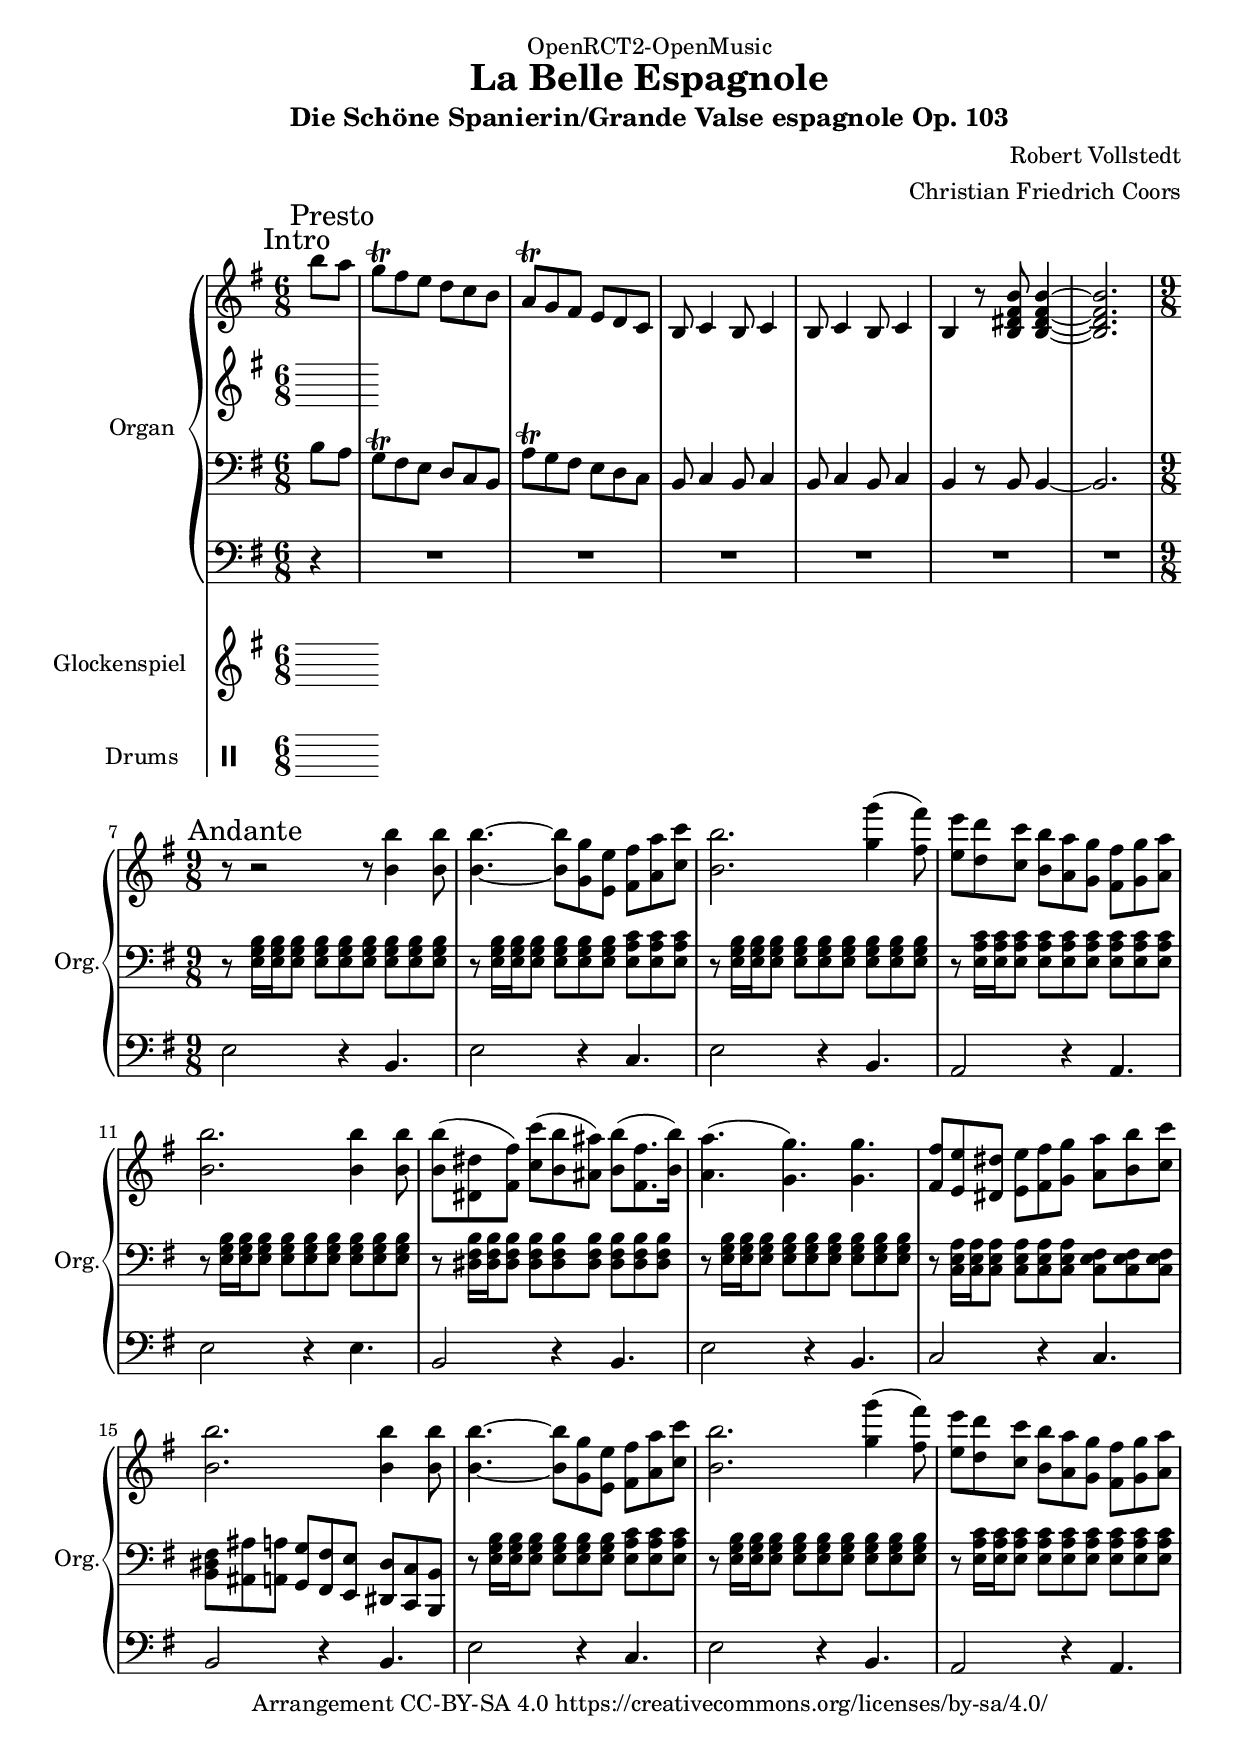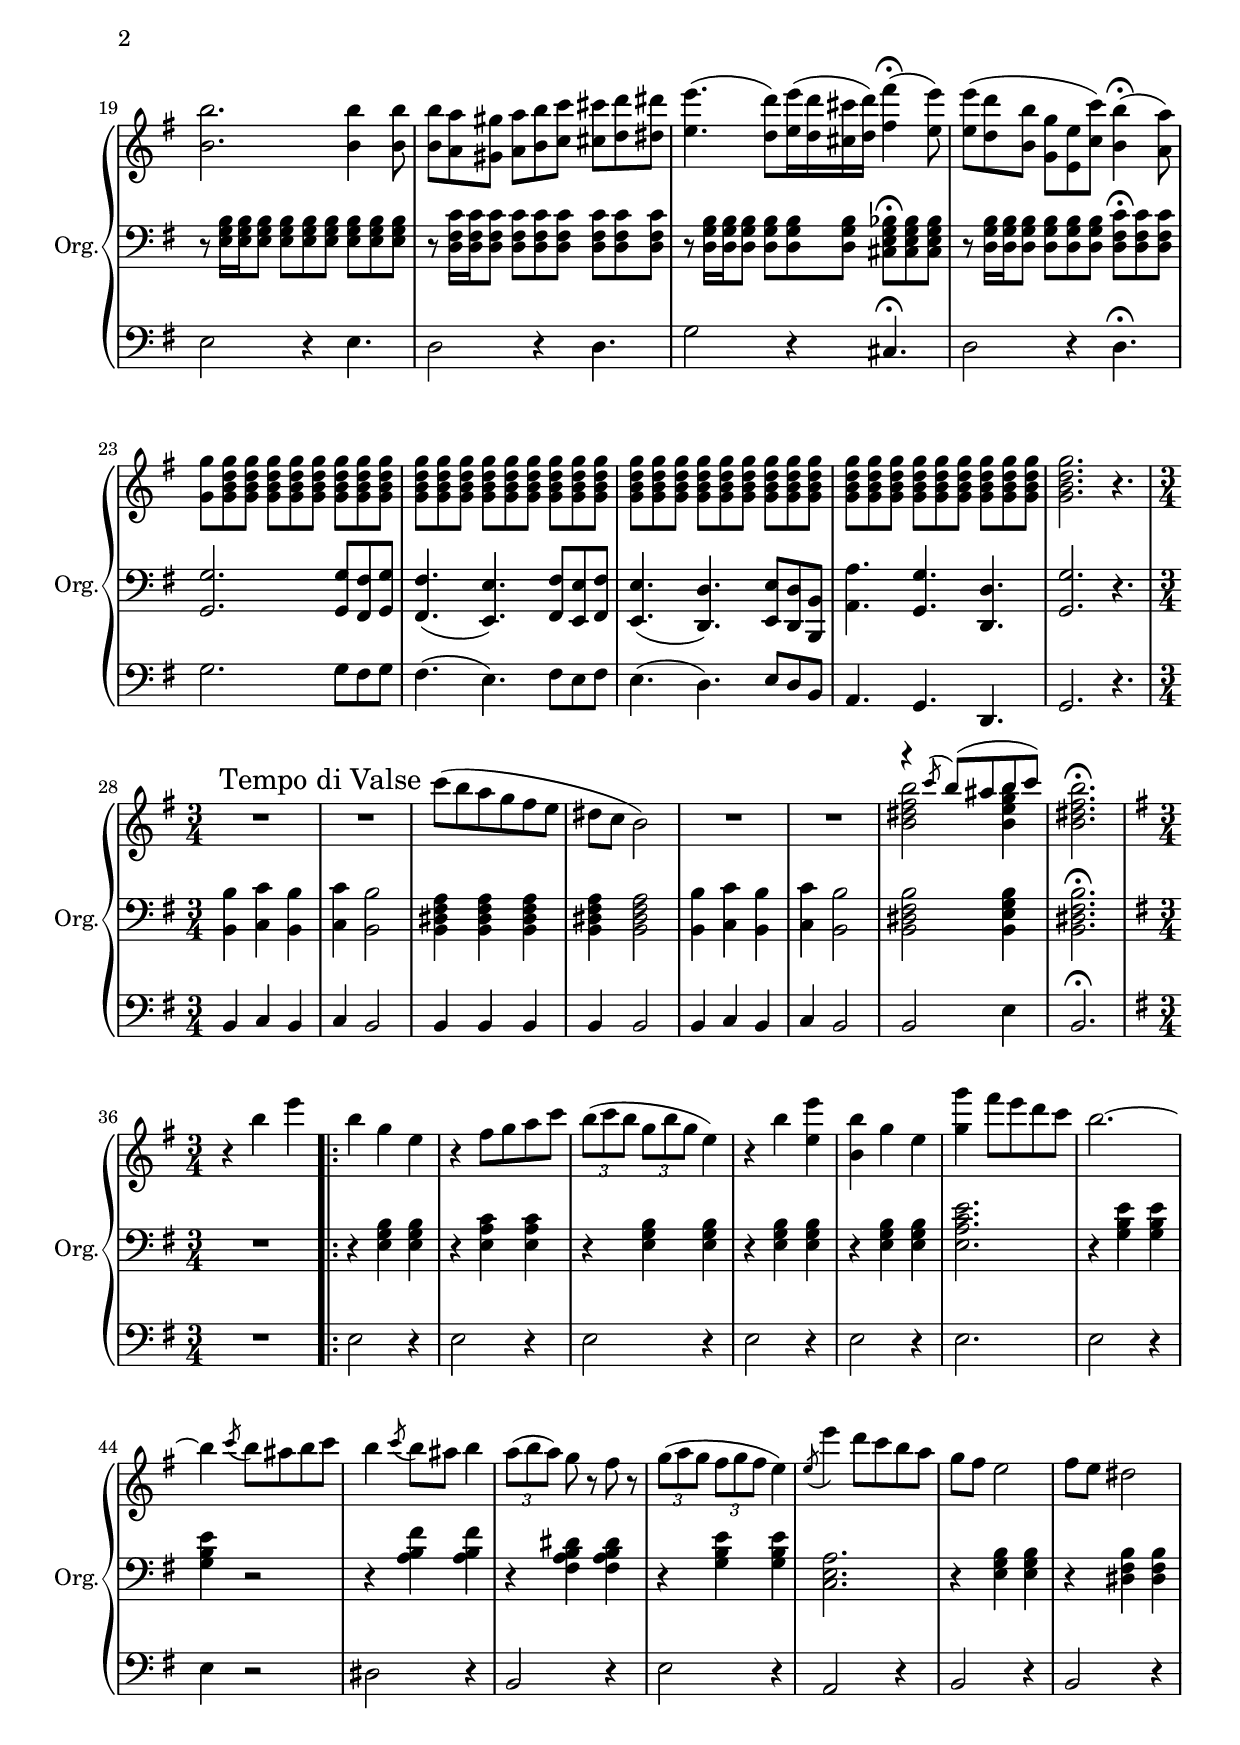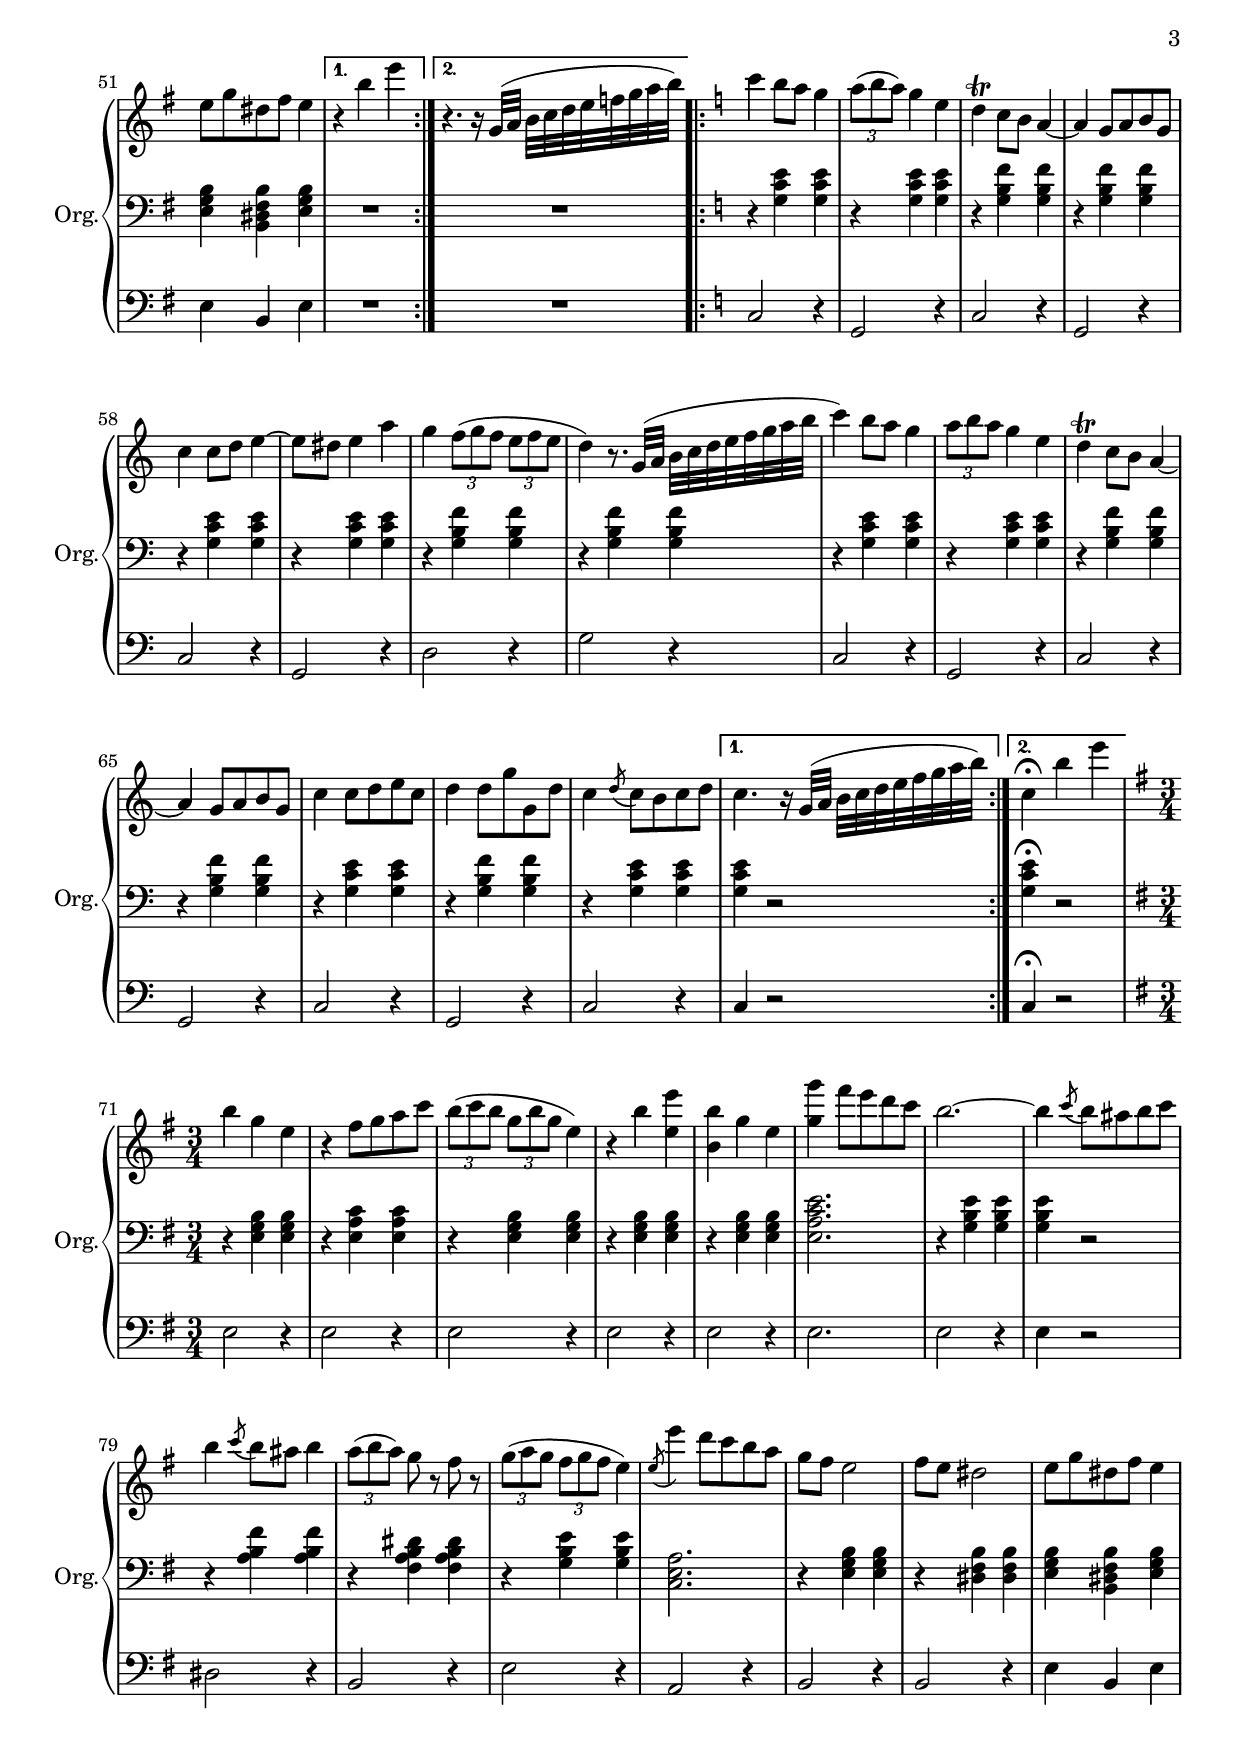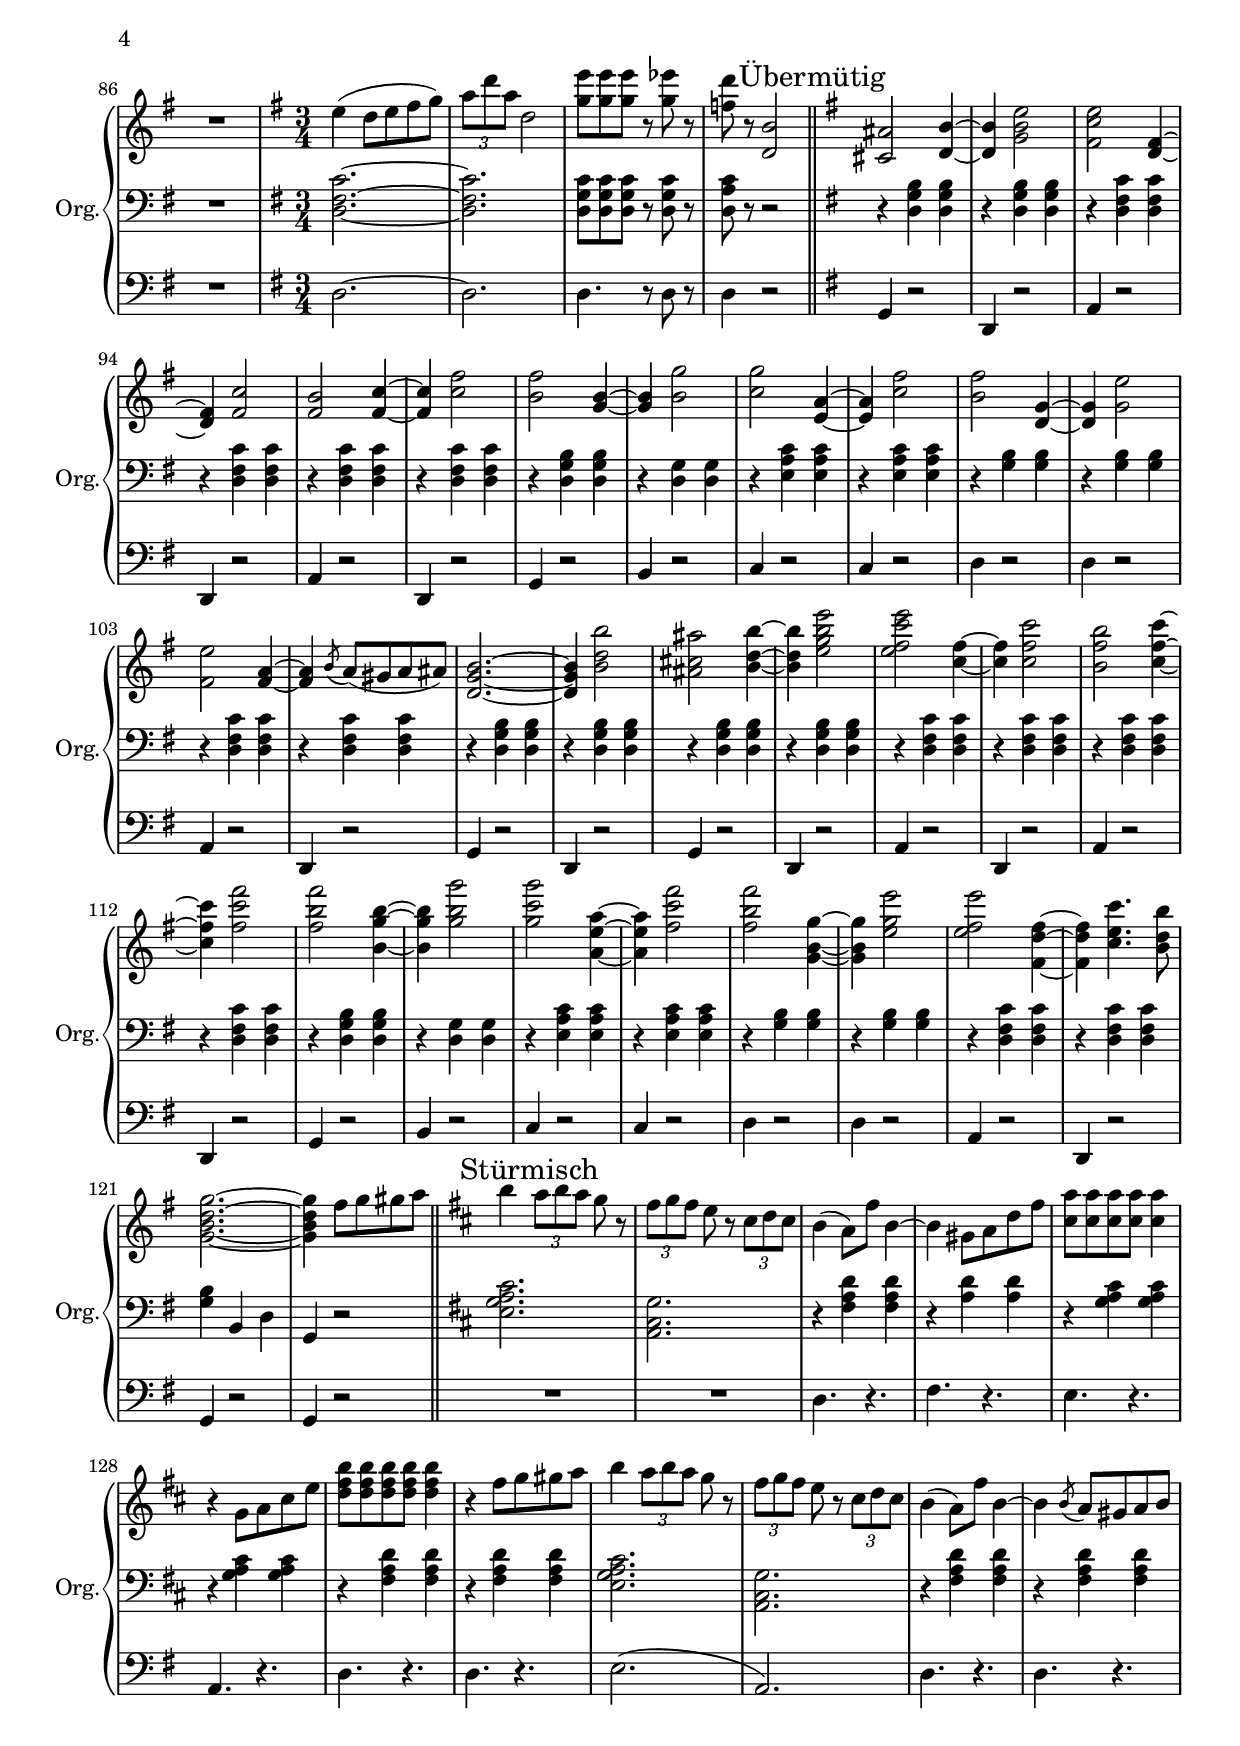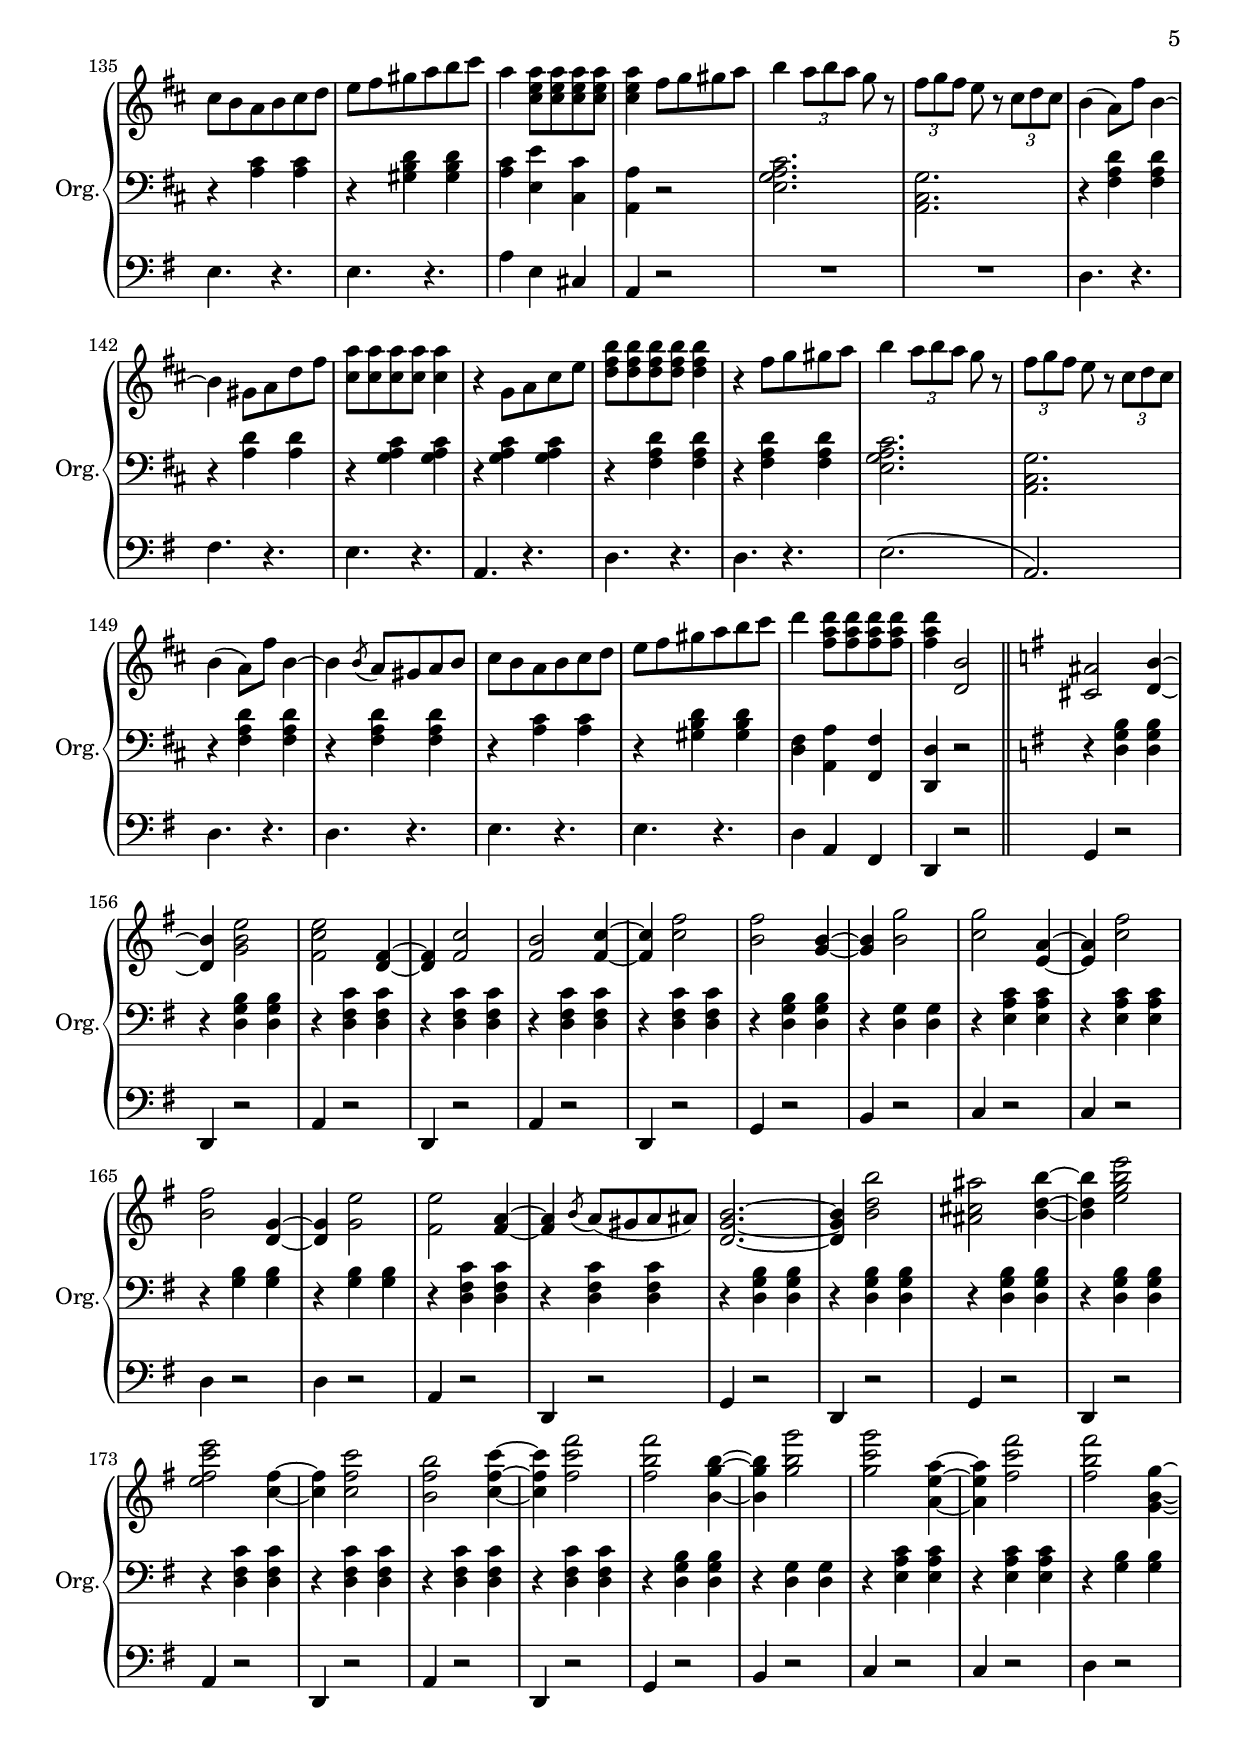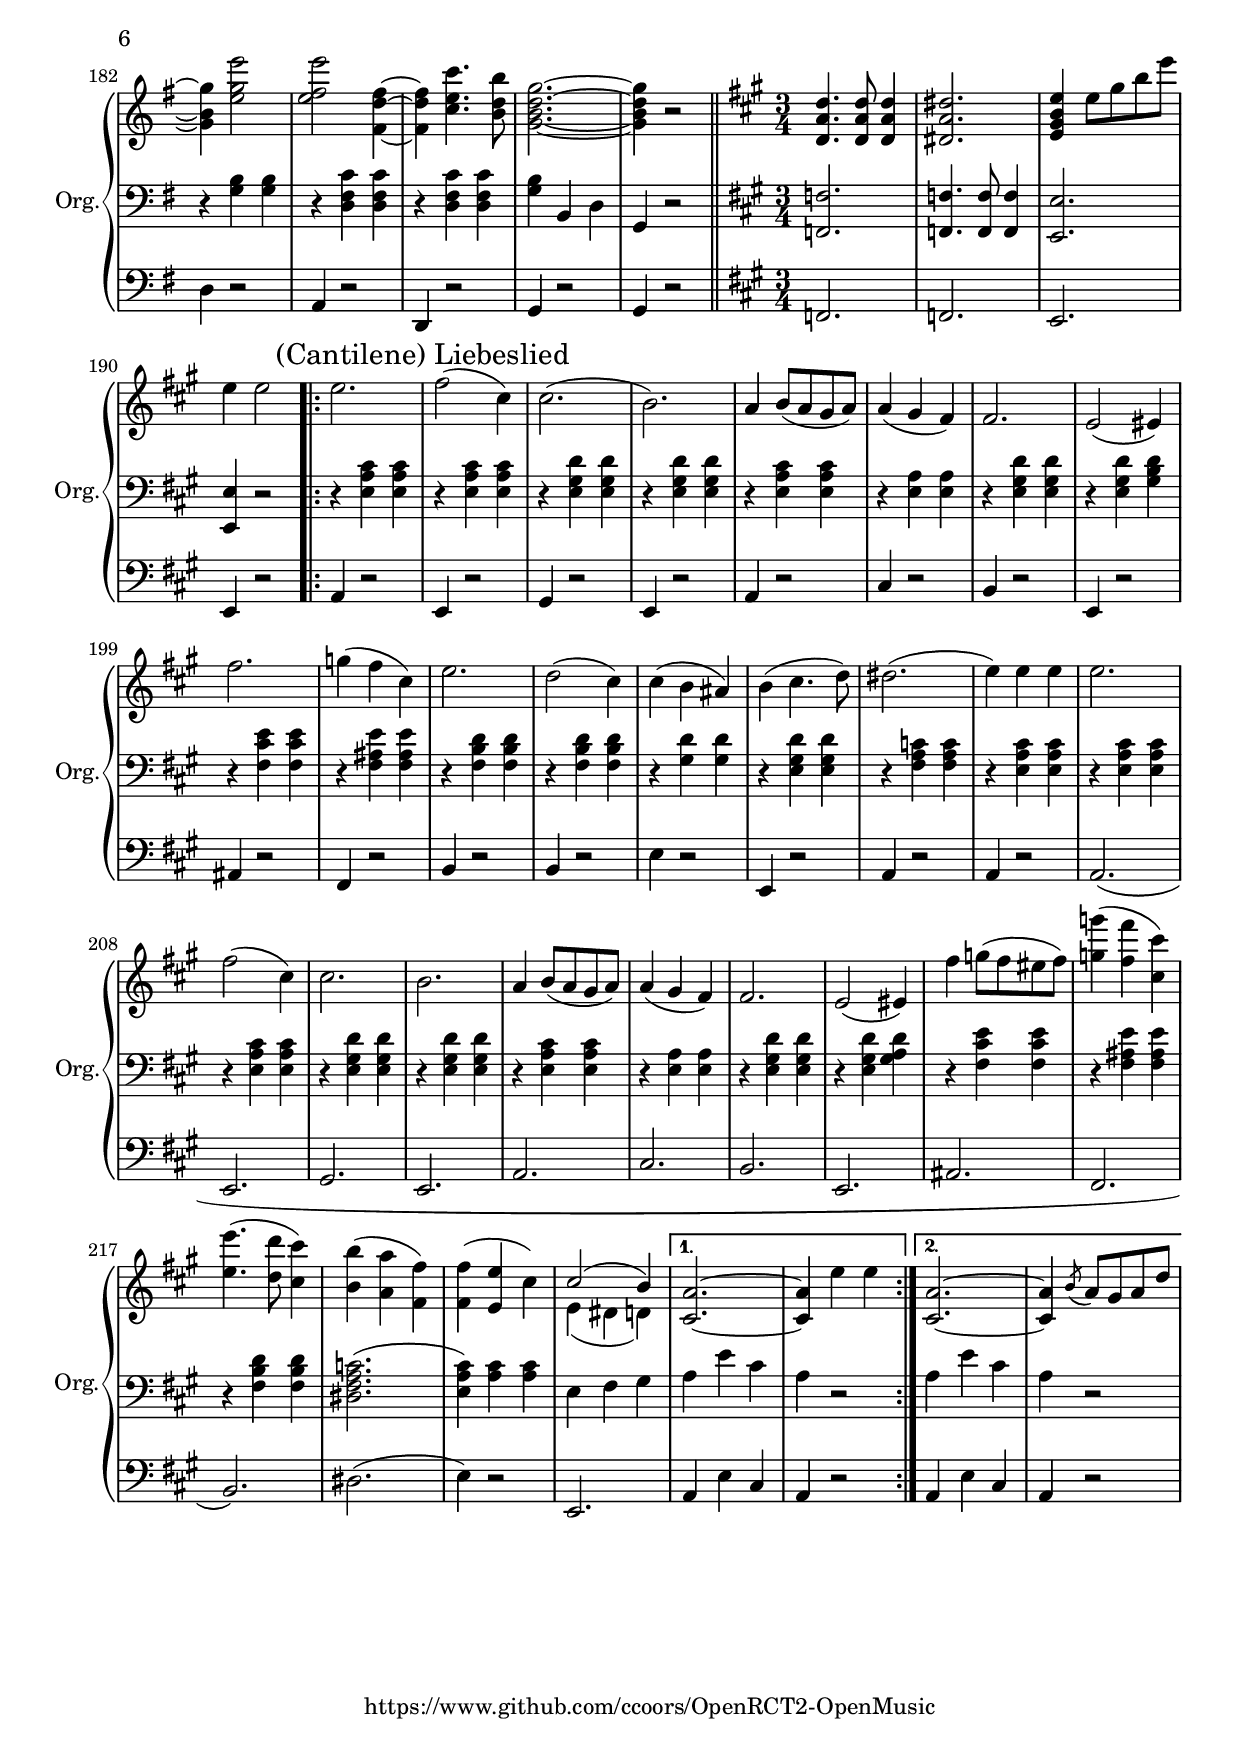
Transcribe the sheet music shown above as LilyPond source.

\version "2.18.2"
\include "../../include/include.ly"

\header {
  dedication = "OpenRCT2-OpenMusic"
  title = "La Belle Espagnole"
  arranger = "Christian Friedrich Coors"
  subtitle = "Die Schöne Spanierin/Grande Valse espagnole Op. 103"
  composer = "Robert Vollstedt"
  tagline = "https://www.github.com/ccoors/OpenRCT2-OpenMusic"
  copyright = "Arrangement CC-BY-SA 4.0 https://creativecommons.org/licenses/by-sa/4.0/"
}

global_presto = {
  \key e \minor
  \time 6/8
  \partial 4
}

global_andante_tempo = {
  \set Score.tempoHideNote = ##t
  \tempo 4 = 95
}

global_andante_fermata = {
  \set Score.tempoHideNote = ##t
  \tempo 4 = 60
}

global_andante = {
  \time 9/8
  \global_andante_tempo
}

global_tempo_di_valse = {
  \set Score.tempoHideNote = ##t
  \tempo 4 = 220
  \time 3/4
}

global_one = {
  \set Score.tempoHideNote = ##t
  \tempo 4 = 200
  \time 3/4
  \key e \minor
}

global_one_two_tempo = {
  \set Score.tempoHideNote = ##t
  \tempo 4 = 200
}

global_one_two_fermata = {
  \set Score.tempoHideNote = ##t
  \tempo 4 = 60
}

global_one_two = {
  \key c \major
  \global_one_two_tempo
}

global_two = {
  \key e \minor
  \set Score.tempoHideNote = ##t
  \tempo 4 = 180
  \time 3/4
}

global_two_uebermuetig = {
  \key e \minor
  \set Score.tempoHideNote = ##t
  \tempo 4 = 200
}

global_two_stuermisch = {
  \key d \major % Or b minor?
  \set Score.tempoHideNote = ##t
  \tempo 4 = 220
}

global_three_intro = {
  \key a \major % Or fis minor?
  \set Score.tempoHideNote = ##t
  \tempo 4 = 180
  \time 3/4
}

melody_one_a_tempo = \relative c''' {
  b g e |
  r fis8 g a c |
  \tuplet 3/2 { b( c b } \tuplet 3/2 { g b g } e4) |
  r b' <e e,> |
  <b b,> g e |
  <g g'> fis'8 e d c |
  b2.~ |
  b4 \acciaccatura c8 b ais b c |
  b4 \acciaccatura c8 b ais b4 |
  \tuplet 3/2 { a8( b a) } g r fis r |
  \tuplet 3/2 { g( a g } \tuplet 3/2 { fis g fis } e4) |
  \acciaccatura e8 e'4 d8 c b a |
  g fis e2 |
  fis8 e dis2 |
  e8 g dis fis e4 |
}

melody_one_stuermisch = \relative c'' {
  \tuplet 3/2 { fis8 g fis } e r \tuplet 3/2 { cis d cis } |
  b4( a8) fis' b,4~ |
  b gis8 a d fis |
  \repeat unfold 4 { <cis a'> } <cis a'>4 |
  r4 g8 a cis e |
  \repeat unfold 4 { <d fis b> } <d fis b>4 |
  r fis8 g gis a |
  b4 \tuplet 3/2 { a8 b a } g r |
  
  \tuplet 3/2 { fis g fis } e r \tuplet 3/2 { cis d cis } |
  b4( a8) fis' b,4~ |
  b \acciaccatura b8 a gis a b |
  cis b a b cis d |
  e fis gis a b cis |
}

melody_uebermuetig = \relative c'' {
  <ais cis,>2 <b d,>4~ |
  <b d,> <g b e>2 |
  <fis c' e>2 <d fis>4~ |
  <d fis> <fis c'>2 |
  
  <fis b>2 <fis c'>4~ |
  <fis c'> <c' fis>2 |
  <b fis'> <g b>4~ |
  <g b> <b g'>2 |
  <c g'> <a e>4~ |
  <a e> <c fis>2 |
  <b fis'> <g d>4~ |
  <g d> <g e'>2 |
  <fis e'> <fis a>4~ |
  <fis a> \acciaccatura b8 a( gis a ais) |
  
  <b g d>2.~ |
  <b g d>4 <b d b'>2 |
  <ais cis ais'> <b d b'>4~ |
  <b d b'> <e g b e>2 |
  <e fis c' e> <fis c>4~ |
  <fis c> <c fis c'>2 |
  <b fis' b> <c fis c'>4~ |
  <c fis c'> <fis c' fis>2 |
  <fis b fis'> <b g b,>4~ |
  <b g b,> <g b g'>2 |
  
  <g c g'>2 <a e a,>4~ |
  <a e a,> <fis c' fis>2 |
  <fis b fis'> <g b, g>4~ |
  <g b, g> <e g e'>2
  <e fis e'> <fis d fis,>4~ |
  <fis d fis,> <c e c'>4. <b d b'>8 |
  <g b d g>2.~ |
  <g b d g>4
}

melody = \relative c'' {
  \global_presto
  \mark "Intro"
  b'8\mark "Presto" a |
  g\trill fis e d c b |
  a\trill g fis e d c |
  \repeat unfold 2 { b8 c4 b8 c4 | }
  b4 r8 <b dis fis b>8 <b dis fis b>4~ |
  <b dis fis b>2. |
  
  \global_andante
  r8\mark "Andante" r2 r8 <b' b'>4 <b b'>8 |
  <b b'>4.~ <b b'>8 <g g'> <e e'> <fis fis'> <a a'> <c c'> |
  <b b'>2. <g' g'>4( <fis fis'>8) |
  <e e'> <d d'> <c c'> <b b'> <a a'> <g g'> <fis fis'> <g g'> <a a'> |
  <b b'>2. <b b'>4 <b b'>8 |
  <b b'>( <dis, dis'> <fis fis'>) <c' c'>( <b b'> <ais ais'>) <b b'>( <fis fis'>8. <b b'>16) |
  <a a'>4.( <g g'>) <g g'> |
  <fis fis'>8 <e e'> <dis dis'> <e e'> <fis fis'> <g g'> <a a'> <b b'> <c c'> |
  <b b'>2. <b b'>4 <b b'>8 |
  <b b'>4.~ <b b'>8 <g g'> <e e'> <fis fis'> <a a'> <c c'> |
  <b b'>2. <g' g'>4( <fis fis'>8) |
  <e e'> <d d'> <c c'> <b b'> <a a'> <g g'> <fis fis'> <g g'> <a a'> |
  <b b'>2. <b b'>4 <b b'>8 |
  <b b'>8 <a a'> <gis gis'> <a a'> <b b'> <c c'> <cis cis'> <d d'> <dis dis'> |
  <e e'>4.( <d d'>8) <e e'>16( <d d'> <cis cis'> <d d'>) <fis fis'>4\fermata( <e e'>8) |
  <e e'>8( <d d'> <b b'> <g g'> <e e'> <c' c'>) <b b'>4\fermata( <a a'>8) |
  <g g'>8 \repeat unfold 8 { <g b d g> } |
  \repeat unfold 3 { \repeat unfold 9 { <g b d g> } | }
  <g b d g>2. r4. |
  
  \global_tempo_di_valse
  R2.\mark "Tempo di Valse" |
  R2. |
  c'8( b a g fis e |
  dis c b2) |
  R2.*2
  
  <<
    { r4 \acciaccatura c'8 b( ais b c) }
  \\
    { <b, dis fis b>2 <b e g b>4 }
  >>
  \global_andante_tempo <b dis fis b>2.\fermata |
  
  \global_one
  r4 b' e |
  \repeat volta 2 {
    \melody_one_a_tempo
  }
  \alternative {
    { r4 b e | }
    { r4. r16 g,,32( a b c d e f g a b) | }
  }
  
  \global_one_two
  \repeat volta 2 {
    c4 b8 a g4 |
    \tuplet 3/2 { a8( b a) } g4 e |
    d\trill c8 b a4~ |
    a g8 a b g |
    c4 c8 d e4~ |
    e8 dis e4 a |
    g \tuplet 3/2 { f8( g f } \tuplet 3/2 { e f e } |
    d4) r8. g,32( a b c d e f g a b |
    c4) b8 a g4 |
    \tuplet 3/2 { a8 b a } g4 e |
    d\trill c8 b a4~ |
    a g8 a b g |
    c4 c8 d e c |
    d4 d8 g g, d' |
    c4 \acciaccatura d8 c b c d |
  }
  \alternative {
    { c4. r16 g32( a b c d e f g a b) }
    { \global_one_two_fermata c,4\fermata \global_one_two_tempo b' e }
  }
  
  \global_one
  \melody_one_a_tempo
  
  R2.
  \global_two
  \relative c'' {
    e4( d8 e fis g) |
    \tuplet 3/2 { a d a } d,2 |
    <g e'>8 <g e'> <g e'> r <g es'> r |
    <f d'> r <b, d,>2\mark "Übermütig" |
    
    \bar "||"
    \global_two_uebermuetig
    \melody_uebermuetig
    fis'8 g gis a |
    
    \bar "||"
    \global_two_stuermisch
    b4\mark "Stürmisch" \tuplet 3/2 { a8 b a } g r |
    \melody_one_stuermisch
    a4 \repeat unfold 4 { <a e cis>8 } |
    
    <a e cis>4 fis8 g gis a |
    b4 \tuplet 3/2 { a8 b a } g r |
    \melody_one_stuermisch
    d'4 \repeat unfold 4 { <d a fis>8 } |
    <d a fis>4 <b, d,>2 |
    \bar "||"
    \global_two_uebermuetig
    \melody_uebermuetig
    r2 |
    \bar "||"
    
    \global_three_intro
    <d a d,>4. <d a d,>8 <d a d,>4 |
    <dis a dis,>2. |
    <e b gis e>4 e8 gis b e |
    e,4 e2 |
    
    \repeat volta 2 {
      e2.\mark "(Cantilene) Liebeslied" |
      fis2( cis4) |
      cis2.( |
      b) |
      a4 b8( a gis a) |
      a4( gis fis) |
      fis2. |
      e2( eis4) |
      fis'2. |
      g4( fis cis) |
      e2. |
      d2( cis4) |
      cis( b ais) |
      b( cis4. d8) |
      dis2.( |
      e4) e e |
      e2. |
      fis2( cis4) |
      cis2. |
      b |
      a4 b8( a gis a) |
      a4( gis fis) |
      fis2. |
      e2( eis4) |
      fis' g8( fis eis fis) |
      <g g'>4( <fis fis'> <cis cis'>) |
      <e e'>4.( <d d'>8 <cis cis'>4) |
      <b b'>( <a a'> <fis fis'>) |
      <fis fis'>( <e e'> cis') |
      <<
        { cis2( b4) }
        \\
        { e,4( dis d) }
      >>
    }
    \alternative {
      {
        <cis a'>2.~ |
        <cis a'>4 e'4 e |
      }
      {
        <cis, a'>2.~ |
        <cis a'>4 \acciaccatura b'8 a gis a d |
      }
    }
  }
}

second_melody = \relative c'' {
  \global_presto
}

left_one_a_tempo = {
  r4 <e g b> <e g b> |
  r <e a c> <e a c> |
  \repeat unfold 3 { r <e g b> <e g b> }
  <e a c e>2. |
  r4 <g b e> <g b e> |
  <g b e> r2 |
  r4 <a b fis'> <a b fis'> |
  r <fis a b dis> <fis a b dis> |
  r <g b e> <g b e> |
  <c, e a>2. |
  r4 <e g b> <e g b> |
  r <dis fis b> <dis fis b> |
  <e g b> <b dis fis b> <e g b> |
}

left_stuermisch = {
  <a, cis g'>2. |
  r4 <fis' a d> <fis a d> |
  r <a d> <a d> |
  r <g a cis> <g a cis> |
  r <g a cis> <g a cis> |
  r <fis a d> <fis a d> |
  r <fis a d> <fis a d> |
  <e g a cis>2. |
  <a, cis g'> |
  r4 <fis' a d> <fis a d> |
  r <fis a d> <fis a d> |
  r <a cis> <a cis> |
  r <gis b d> <gis b d> |
}

left_uebermuetig = {
  \repeat unfold 2 { r4 <d g b> <d g b> | }
  \repeat unfold 4 { r <d fis c'> <d fis c'> | }
  r4 <d g b> <d g b> |
  r4 <d g> <d g> |
  \repeat unfold 2 { r <e a c> <e a c> | }
  \repeat unfold 2 { r <g b> <g b> | }
  \repeat unfold 2 { r <d fis c'> <d fis c'> | }
  
  \repeat unfold 4 { r <d g b> <d g b> | }
  \repeat unfold 4 { r <d fis c'> <d fis c'> | }
  r <d g b> <d g b> |
  r <d g> <d g> |
  
  \repeat unfold 2 { r <e a c> <e a c> | }
  \repeat unfold 2 { r <g b> <g b> | }
  \repeat unfold 2 { r <d fis c'> <d fis c'> | }
  <g b> b, d |
  g, r2 |
}

left = \relative c' {
  \global_presto
  
  b8 a |
  g\trill fis e d c b |
  a'\trill g fis e d c |
  \repeat unfold 2 { b8 c4 b8 c4 | }
  b4 r8 b8 b4~ |
  b2. |
  
  \global_andante
  r8 <e g b>16 <e g b> \repeat unfold 7 { <e g b>8 } |
  r8 <e g b>16 <e g b> \repeat unfold 4 { <e g b>8 } \repeat unfold 3 { <e a c> } |
  r8 <e g b>16 <e g b> \repeat unfold 7 { <e g b>8 } |
  r8 <e a c>16 <e a c> \repeat unfold 7 { <e a c>8 } |
  r8 <e g b>16 <e g b> \repeat unfold 7 { <e g b>8 } |
  r8 <dis fis b>16 <dis fis b> \repeat unfold 7 { <dis fis b>8 } |
  r8 <e g b>16 <e g b> \repeat unfold 7 { <e g b>8 } |
  r8 <c e a>16 <c e a> \repeat unfold 4 { <c e a>8 } \repeat unfold 3 { <c e fis> } |
  <b dis fis>8 <ais ais'> <a a'> <g g'> <fis fis'> <e e'> <dis dis'> <c c'> <b b'> |
  
  r8 <e' g b>16 <e g b> \repeat unfold 4 { <e g b>8 } \repeat unfold 3 { <e a c> } |
  r8 <e g b>16 <e g b> \repeat unfold 7 { <e g b>8 } |
  r8 <e a c>16 <e a c> \repeat unfold 7 { <e a c>8 } |
  r8 <e g b>16 <e g b> \repeat unfold 7 { <e g b>8 } |
  r8 <d fis c'>16 <d fis c'> \repeat unfold 7 { <d fis c'>8 } |
  r8 <d g b>16 <d g b> \repeat unfold 4 { <d g b>8 } \global_andante_fermata <cis e g bes>\fermata \global_andante_tempo <cis e g bes>  <cis e g bes> |
  r8 <d g b>16 <d g b> \repeat unfold 4 { <d g b>8 } \global_andante_fermata <d fis c'>\fermata \global_andante_tempo <d fis c'> <d fis c'> |
  <g g,>2. <g g,>8 <fis fis,> <g g,> |
  <fis fis,>4.( <e e,>) <fis fis,>8 <e e,> <fis fis,> |
  <e e,>4.( <d d,>) <e e,>8 <d d,> <b b,> |
  <a' a,>4. <g g,> <d d,> |
  <g g,>2. r4. |
  
  \global_tempo_di_valse
  <b b,>4 <c c,> <b b,> |
  <c c,> <b b,>2 |
  \repeat unfold 3 { <b, dis fis a>4 } |
  <b dis fis a> <b dis fis a>2 |
  <b' b,>4 <c c,> <b b,> |
  <c c,> <b b,>2 |
  <b, dis fis b> <b e g b>4 |
  <b dis fis b>2.\fermata |
  
  \global_one
  R2. |
  \repeat volta 2 {
    \left_one_a_tempo
  }
  \alternative {
    { R2. }
    { R2. }
  }
  
  \global_one_two
  \repeat volta 2 {
    \repeat unfold 3 {
      \repeat unfold 2 { r4 <g c e> <g c e> | }
      \repeat unfold 2 { r4 <g b f'> <g b f'> | }
    }
    r4 <g c e> <g c e> |
    r4 <g b f'> <g b f'> |
    r4 <g c e> <g c e> |
  }
  \alternative {
    { <g c e>4 r2 | }
    { <g c e>4\fermata r2 | }
  }
  
  \global_one
  \left_one_a_tempo
  
  R2.
  \global_two
  \relative c {
    <d fis c'>2.~ |
    <d fis c'> |
    
    % Move this to second melody!
    <d g c>8 <d g c> <d g c> r <d g c> r |
    <d a' c> r r2 |
    
    \global_two_uebermuetig
    \left_uebermuetig
    
    \global_two_stuermisch
    <e' g a cis>2. |
    \left_stuermisch
    <a cis>4 <e e'> <cis cis'> |
    <a a'> r2 |
    <e' g a cis>2. |
    \left_stuermisch
    <d fis>4 <a a'> <fis fis'>
    <d d'> r2 |
    \global_two_uebermuetig
  }
  \relative c {
    \left_uebermuetig
  }
  
  \global_three_intro
  <f f,>2. |
  <f f,>4. <f f,>8 <f f,>4 |
  <e e,>2. |
  <e e,>4 r2 |
  
  \repeat volta 2 {
    \repeat unfold 2 { r4 <e a cis> <e a cis> | }
    \repeat unfold 2 { r <e gis d'> <e gis d'> | }
    r <e a cis> <e a cis>
    r <e a> <e a> |
    r <e gis d'> <e gis d'> |
    r <e gis d'> <gis b d> |
    r <fis cis' e> <fis cis' e> |
    r <fis ais e'> <fis ais e'> |
    \repeat unfold 2 { r <fis b d> <fis b d> | }
    r <gis d'> <gis d'> |
    r <e gis d'> <e gis d'> |
    r <fis a c> <fis a c> |
    \repeat unfold 3 { r <e a cis> <e a cis> | }
    \repeat unfold 2 { r <e gis d'> <e gis d'> | }
    r <e a cis> <e a cis> |
    r <e a> <e a> |
    r <e gis d'> <e gis d'> |
    r <e gis d'> <gis a d> |
    r <fis cis' e> <fis cis' e> |
    r <fis ais e'> <fis ais e'> |
    r <fis b d> <fis b d> |
    <dis fis a c>2.( |
    <e a cis>4) <a cis> <a cis> |
    e fis gis |
  }
  \alternative {
    {
      a4 e' cis |
      a r2 |
    }
    {
      a4 e' cis |
      a r2 |
    }
  }
}

pedal_one_a_tempo = {
  \repeat unfold 5 { e2 r4 | }
  e2. |
  e2 r4 |
  e4 r2 |
  dis2 r4 |
  b2 r4 |
  e2 r4 |
  a,2 r4 |
  \repeat unfold 2 { b2 r4 | }
  e4 b e |
}

pedal_uebermuetig = {
  g,4 r2 |
  d4 r2 |
  a'4 r2 |
  d,4 r2 |
  
  a'4 r2 |
  d,4 r2 |
  g4 r2 |
  b4 r2 |
  \repeat unfold 2 { c4 r2 | }
  \repeat unfold 2 { d4 r2 | }
  a4 r2 |
  d,4 r2 |
  
  \repeat unfold 2 {
    g4 r2 |
    d4 r2 |
  }
  \repeat unfold 2 {
    a'4 r2 |
    d,4 r2 |
  }
  g4 r2 |
  b4 r2 |
  \repeat unfold 2 { c4 r2 | }
  \repeat unfold 2 { d4 r2 | }
  a4 r2 |
  d,4 r2 |
  \repeat unfold 2 { g4 r2 | }
}

pedal_stuermisch = \relative c {
  R2.*2 |
  d4. r |
  fis r |
  e r |
  a, r |
  d r |
  d r |
  e2.( |
  a,) |
  d4. r |
  d r |
  e r |
  e r |
}

pedal = \relative c {
  \global_presto
  r4 |
  R2.*6 |
  
  \global_andante
  e2 r4 b4. |
  e2 r4 c4. |
  e2 r4 b4. |
  a2 r4 a4. |
  e'2 r4 e4. |
  b2 r4 b4. |
  e2 r4 b4. |
  c2 r4 c4. |
  b2 r4 b4. |
  
  e2 r4 c4. |
  e2 r4 b4. |
  a2 r4 a4. |
  e'2 r4 e4. |
  d2 r4 d4. |
  g2 r4 cis,4.\fermata |
  d2 r4 d4.\fermata |
  g2. g8 fis g |
  fis4.( e) fis8 e fis |
  e4.( d) e8 d b |
  a4. g d |
  g2. r4. |
  
  \global_tempo_di_valse
  b4 c b |
  c b2 |
  b4 b b |
  b b2 |
  b4 c b |
  c b2 |
  b e4 |
  b2.\fermata |
  
  \global_one
  R2. |
  \repeat volta 2 {
    \pedal_one_a_tempo
  }
  \alternative {
    { R2. }
    { R2. }
  }
  
  \global_one_two
  \repeat volta 2 {
    \repeat unfold 3 {
      c2 r4 |
      g2 r4 |
    }
    d'2 r4 |
    g2 r4 |
    \repeat unfold 2 {
      c,2 r4 |
      g2 r4 |
    }
    c2 r4 |
    g2 r4 |
    c2 r4 |
  }
  \alternative {
    { c4 r2 | }
    { c4\fermata r2 | }
  }
  
  \global_one
  \pedal_one_a_tempo
  R2.
  
  \global_two
  \relative c {
    d2.~ |
    d |
    d4. r8 d r |
    d4 r2 |
    
    \global_two_uebermuetig
    \pedal_uebermuetig
    
    \pedal_stuermisch
    a'4 e cis |
    a r2 |
    \pedal_stuermisch
    d4 a fis |
    d r2 |
  }
  \pedal_uebermuetig
  
  \global_three_intro
  f2. |
  f |
  e |
  e4 r2 |
  
  \repeat volta 2 {
    a4 r2 |
    e4 r2 |
    gis4 r2 |
    e4 r2 |
    a4 r2 |
    cis4 r2 |
    b4 r2 |
    e,4 r2 |
    ais4 r2 |
    fis4 r2 |
    b4 r2 |
    b4 r2 |
    e4 r2 |
    e,4 r2 |
    a4 r2 |
    a4 r2 |
    a2.( |
    e |
    gis |
    e |
    a |
    cis |
    b |
    e, |
    ais |
    fis |
    b) |
    dis2.( |
    e4) r2 |
    e,2. |
  }
  \alternative {
    {
      a4 e' cis |
      a r2 |
    }
    {
      a4 e' cis |
      a r2 |
    }
  }
}

glockenspiel = \relative c'' {
  \global_presto
}

drum = \drummode {
  
}

organPart = <<
  \new PianoStaff \with {
    instrumentName = "Organ"
    shortInstrumentName = "Org."
  } <<
    \new Staff = "melody" \with {
      midiInstrument = \melodyInstrument
    } \melody
    \new Staff = "second melody" \with {
      midiInstrument = \secondMelodyInstrument
    } \second_melody
    \new Staff = "accompaniment" \with {
      midiInstrument = \accompanimentInstrument
    } { \clef bass \left }
    \new Staff = "pedal" \with {
      midiInstrument = \pedalInstrument
    } { \clef bass \pedal }
  >>
>>

glockenspielPart = \new Staff \with {
  instrumentName = "Glockenspiel"
  shortInstrumentName = "Gls."
  midiInstrument = \glockenspielInstrument
} \glockenspiel

drumPart = \new DrumStaff \with {
  \consists "Instrument_name_engraver"
  instrumentName = "Drums"
  shortInstrumentName = "Dr."
} \drum

\score {
  <<
    \organPart
    \glockenspielPart
    \drumPart
  >>
  
  \layout { }
}

\score {
  \unfoldRepeats \articulate <<
    \organPart
    \glockenspielPart
    \drumPart
  >>
  \midi {
    \tempo 4=140
  }
}
